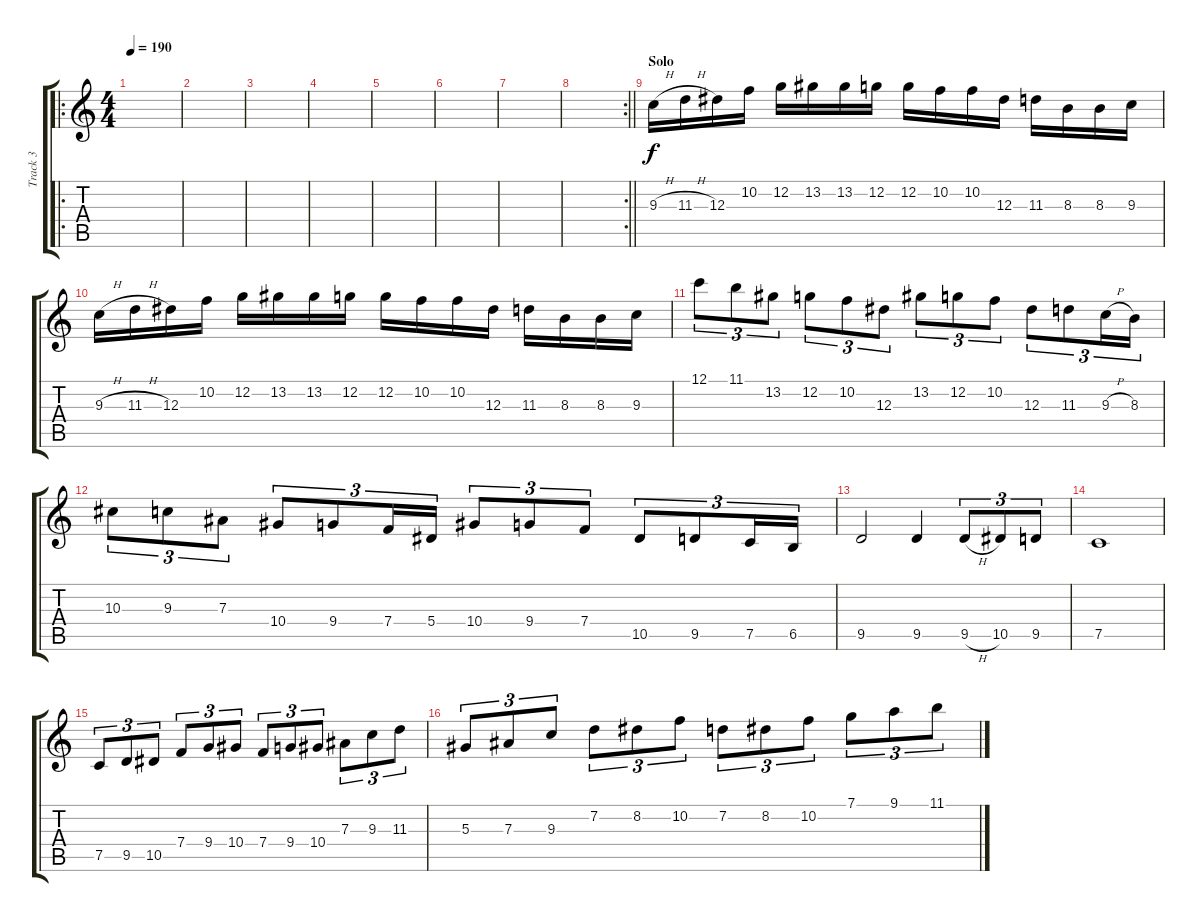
\track ("Track 3" "Track 3") {instrument distortionguitar}
\staff {score tabs}
\tuning (C4 G3 Eb3 Bb2 F2 C2) {hide}
\ro
\ts (4 4)
\tempo 190
\clef g2
\ks c
|
|
|
|
|
|
|
\rc 2
\barLineRight lightlight
|
\section ("" "Solo")
9.3{h}.16 11.3{h}.16 12.3.16 10.2.16 12.2.16 13.2.16 13.2.16 12.2.16 12.2.16 10.2.16 10.2.16 12.3.16 11.3.16 8.3.16 8.3.16 9.3.16 |
9.3{h}.16 11.3{h}.16 12.3.16 10.2.16 12.2.16 13.2.16 13.2.16 12.2.16 12.2.16 10.2.16 10.2.16 12.3.16 11.3.16 8.3.16 8.3.16 9.3.16 |
12.1.8{tu (3 2)} 11.1.8{tu (3 2)} 13.2.8{tu (3 2)} 12.2.8{tu (3 2)} 10.2.8{tu (3 2)} 12.3.8{tu (3 2)} 13.2.8{tu (3 2)} 12.2.8{tu (3 2)} 10.2.8{tu (3 2)} 12.3.8{tu (3 2)} 11.3.8{tu (3 2)} 9.3{h}.16{tu (3 2)} 8.3.16{tu (3 2)} |
10.3.8{tu (3 2)} 9.3.8{tu (3 2)} 7.3.8{tu (3 2)} 10.4.8{tu (3 2)} 9.4.8{tu (3 2)} 7.4.16{tu (3 2)} 5.4.16{tu (3 2)} 10.4.8{tu (3 2)} 9.4.8{tu (3 2)} 7.4.8{tu (3 2)} 10.5.8{tu (3 2)} 9.5.8{tu (3 2)} 7.5.16{tu (3 2)} 6.5.16{tu (3 2)} |
9.5.2 9.5.4 9.5{h}.8{tu (3 2)} 10.5.8{tu (3 2)} 9.5.8{tu (3 2)} |
7.5.1 |
7.5.8{tu (3 2)} 9.5.8{tu (3 2)} 10.5.8{tu (3 2)} 7.4.8{tu (3 2)} 9.4.8{tu (3 2)} 10.4.8{tu (3 2)} 7.4.8{tu (3 2)} 9.4.8{tu (3 2)} 10.4.8{tu (3 2)} 7.3.8{tu (3 2)} 9.3.8{tu (3 2)} 11.3.8{tu (3 2)} |
5.3.8{tu (3 2)} 7.3.8{tu (3 2)} 9.3.8{tu (3 2)} 7.2.8{tu (3 2)} 8.2.8{tu (3 2)} 10.2.8{tu (3 2)} 7.2.8{tu (3 2)} 8.2.8{tu (3 2)} 10.2.8{tu (3 2)} 7.1.8{tu (3 2)} 9.1.8{tu (3 2)} 11.1.8{tu (3 2)}
